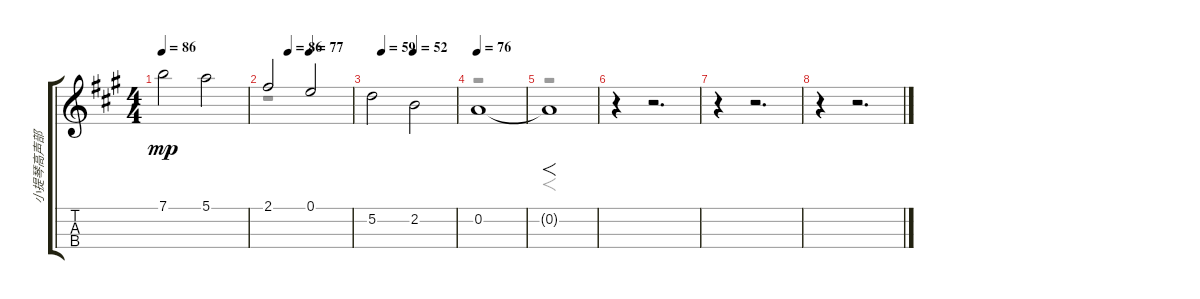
\track ("小提琴高声部" "小提琴高声部") {instrument violin}
\staff {score tabs}
\tuning (E5 A4 D4 G3) {hide}
\voice
\ts (4 4)
\tempo 86
\clef g2
\ks a
7.1.2{dy mp} 5.1.2 |
\tempo (86 0.25)
\tempo (77 0.5)
2.1.2 0.1.2 |
\tempo (59 0.125)
\tempo (52 0.5)
5.2.2 2.2.2 |
\tempo 76
0.2.1 |
0.2{t}.1{f} |
r.4 r.2{d} |
r.4 r.2{d} |
r.4 r.2{d}
\voice
\clef g2
\ottava regular
\simile none
\ks a
|
r.1 |
|
r.1 |
r.1{f} |
|
|
